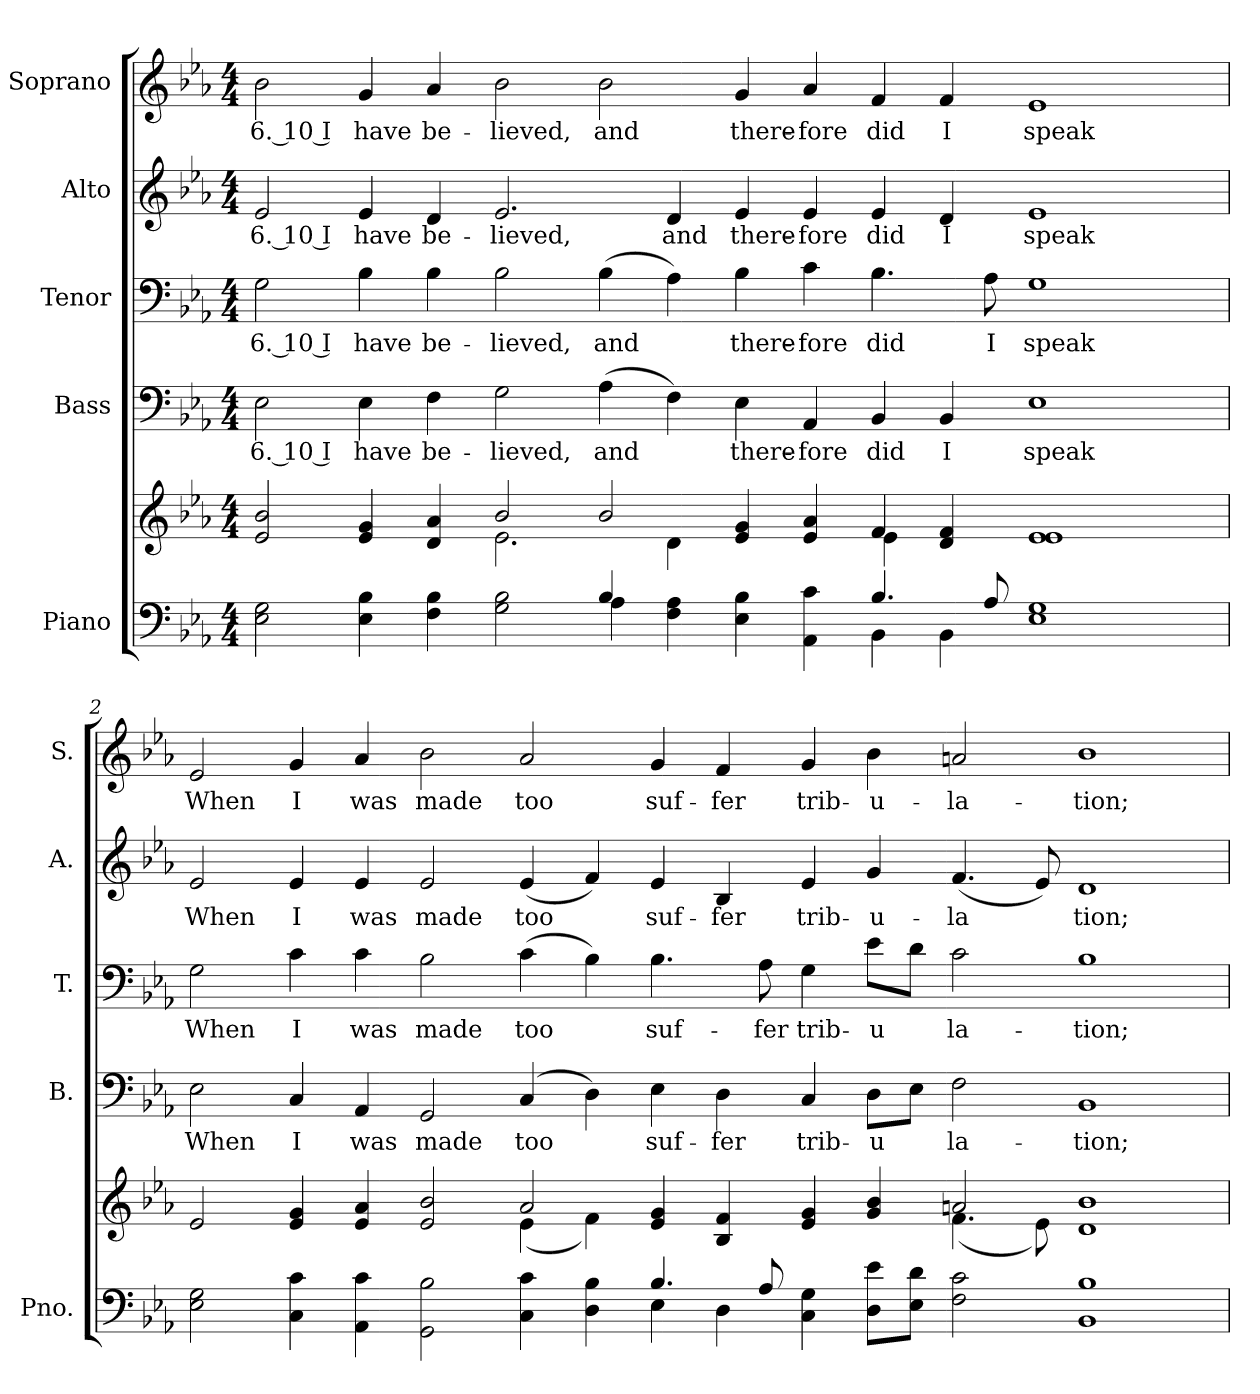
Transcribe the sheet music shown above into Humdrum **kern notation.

**kern	**kern	**kern	**text	**kern	**text	**kern	**text	**kern	**text
*part5	*part5	*part4	*part4	*part3	*part3	*part2	*part2	*part1	*part1
*staff6	*staff5	*staff4	*staff4	*staff3	*staff3	*staff2	*staff2	*staff1	*staff1
*I"Piano	*	*I"Bass	*	*I"Tenor	*	*I"Alto	*	*I"Soprano	*
*I'Pno.	*	*I'B.	*	*I'T.	*	*I'A.	*	*I'S.	*
!!LO:PB:g=z
*clefF4	*clefG2	*clefF4	*	*clefF4	*	*clefG2	*	*clefG2	*
*k[b-e-a-]	*k[b-e-a-]	*k[b-e-a-]	*	*k[b-e-a-]	*	*k[b-e-a-]	*	*k[b-e-a-]	*
*E-:	*E-:	*E-:	*	*E-:	*	*E-:	*	*E-:	*
*M4/4	*M4/4	*M4/4	*	*M4/4	*	*M4/4	*	*M4/4	*
*MM150	*MM150	*MM150	*	*MM150	*	*MM150	*	*MM150	*
=1	=1	=1	=1	=1	=1	=1	=1	=1	=1
*^	*^	*	*	*	*	*	*	*	*
!	!	!	!	!	!LO:LY:b:color=#000000	!	!	!	!	!	!
!	!	!	!	!	!	!	!LO:LY:b:color=#000000	!	!	!	!
!	!	!	!	!	!	!	!	!	!LO:LY:b:color=#000000	!	!
!	!	!	!	!	!	!	!	!	!	!	!LO:LY:b:color=#000000
2E-i\ 2Gi	1.ryy	2e-i/ 2b-i	1ryy	2E-i\	6. 10 I	2Gi\	6. 10 I	2e-i/	6. 10 I	2b-i\	6. 10 I
!	!	!	!	!	!LO:LY:b:color=#000000	!	!	!	!	!	!
!	!	!	!	!	!	!	!LO:LY:b:color=#000000	!	!	!	!
!	!	!	!	!	!	!	!	!	!LO:LY:b:color=#000000	!	!
!	!	!	!	!	!	!	!	!	!	!	!LO:LY:b:color=#000000
4E-i\ 4B-i	.	4e-i/ 4gi	.	4E-i\	have	4B-i\	have	4e-i/	have	4gi/	have
!	!	!	!	!	!LO:LY:b:color=#000000	!	!	!	!	!	!
!	!	!	!	!	!	!	!LO:LY:b:color=#000000	!	!	!	!
!	!	!	!	!	!	!	!	!	!LO:LY:b:color=#000000	!	!
!	!	!	!	!	!	!	!	!	!	!	!LO:LY:b:color=#000000
4Fi\ 4B-i	.	4di/ 4a-i	.	4Fi\	be-	4B-i\	be-	4di/	be-	4a-i/	be-
!	!	!	!	!	!LO:LY:b:color=#000000	!	!	!	!	!	!
!	!	!	!	!	!	!	!LO:LY:b:color=#000000	!	!	!	!
!	!	!	!	!	!	!	!	!	!LO:LY:b:color=#000000	!	!
!	!	!	!	!	!	!	!	!	!	!	!LO:LY:b:color=#000000
2Gi\ 2B-i	.	2b-i/	2.e-i\	2Gi\	-lieved,	2B-i\	-lieved,	2.e-i/	-lieved,	2b-i\	-lieved,
!	!	!	!	!	!LO:LY:b:color=#000000	!	!	!	!	!	!
!	!	!	!	!	!	!	!LO:LY:b:color=#000000	!	!	!	!
!	!	!	!	!	!	!	!	!	!	!	!LO:LY:b:color=#000000
4B-i/	4A-i\	2b-i/	.	(4A-i\	and	(4B-i\	and	.	.	2b-i\	and
!	!	!	!	!	!	!	!	!	!LO:LY:b:color=#000000	!	!
4Fi\ 4A-i	2.ryy	.	4di\	4Fi\)	.	4A-i\)	.	4di/	and	.	.
!	!	!	!	!	!LO:LY:b:color=#000000	!	!	!	!	!	!
!	!	!	!	!	!	!	!LO:LY:b:color=#000000	!	!	!	!
!	!	!	!	!	!	!	!	!	!LO:LY:b:color=#000000	!	!
!	!	!	!	!	!	!	!	!	!	!	!LO:LY:b:color=#000000
4E-i\ 4B-i	.	4e-i/ 4gi	2ryy	4E-i\	there-	4B-i\	there-	4e-i/	there-	4gi/	there-
!	!	!	!	!	!LO:LY:b:color=#000000	!	!	!	!	!	!
!	!	!	!	!	!	!	!LO:LY:b:color=#000000	!	!	!	!
!	!	!	!	!	!	!	!	!	!LO:LY:b:color=#000000	!	!
!	!	!	!	!	!	!	!	!	!	!	!LO:LY:b:color=#000000
4AA-i\ 4ci	.	4e-i/ 4a-i	.	4AA-i/	-fore	4ci\	-fore	4e-i/	-fore	4a-i/	-fore
!	!	!	!	!	!LO:LY:b:color=#000000	!	!	!	!	!	!
!	!	!	!	!	!	!	!LO:LY:b:color=#000000	!	!	!	!
!	!	!	!	!	!	!	!	!	!LO:LY:b:color=#000000	!	!
!	!	!	!	!	!	!	!	!	!	!	!LO:LY:b:color=#000000
4.B-i/	4BB-i\	4fi/	4e-i\	4BB-i/	did	4.B-i\	did	4e-i/	did	4fi/	did
!	!	!	!	!	!LO:LY:b:color=#000000	!	!	!	!	!	!
!	!	!	!	!	!	!	!	!	!LO:LY:b:color=#000000	!	!
!	!	!	!	!	!	!	!	!	!	!	!LO:LY:b:color=#000000
.	4BB-i\	4di/ 4fi	1ryy	4BB-i/	I	.	.	4di/	I	4fi/	I
!	!	!	!	!	!	!	!LO:LY:b:color=#000000	!	!	!	!
8A-i/	.	.	.	.	.	8A-i\	I	.	.	.	.
!	!	!	!	!	!LO:LY:b:color=#000000	!	!	!	!	!	!
!	!	!	!	!	!	!	!LO:LY:b:color=#000000	!	!	!	!
!	!	!	!	!	!	!	!	!	!LO:LY:b:color=#000000	!	!
!	!	!	!	!	!	!	!	!	!	!	!LO:LY:b:color=#000000
1E-i 1Gi	1ryy	1e-i 1e-i	.	1E-i	speak	1Gi	speak	1e-i	speak	1e-i	speak
.	.	.	4ryy	.	.	.	.	.	.	.	.
!!LO:PB:g=z
=2	=2	=2	=2	=2	=2	=2	=2	=2	=2	=2	=2
!	!	!	!	!	!LO:LY:b:color=#000000	!	!	!	!	!	!
!	!	!	!	!	!	!	!LO:LY:b:color=#000000	!	!	!	!
!	!	!	!	!	!	!	!	!	!LO:LY:b:color=#000000	!	!
!	!	!	!	!	!	!	!	!	!	!	!LO:LY:b:color=#000000
2E-i\ 2Gi	0ryy	2e-i/	1.ryy	2E-i\	When	2Gi\	When	2e-i/	When	2e-i/	When
!	!	!	!	!	!LO:LY:b:color=#000000	!	!	!	!	!	!
!	!	!	!	!	!	!	!LO:LY:b:color=#000000	!	!	!	!
!	!	!	!	!	!	!	!	!	!LO:LY:b:color=#000000	!	!
!	!	!	!	!	!	!	!	!	!	!	!LO:LY:b:color=#000000
4Ci\ 4ci	.	4e-i/ 4gi	.	4Ci/	I	4ci\	I	4e-i/	I	4gi/	I
!	!	!	!	!	!LO:LY:b:color=#000000	!	!	!	!	!	!
!	!	!	!	!	!	!	!LO:LY:b:color=#000000	!	!	!	!
!	!	!	!	!	!	!	!	!	!LO:LY:b:color=#000000	!	!
!	!	!	!	!	!	!	!	!	!	!	!LO:LY:b:color=#000000
4AA-i\ 4ci	.	4e-i/ 4a-i	.	4AA-i/	was	4ci\	was	4e-i/	was	4a-i/	was
!	!	!	!	!	!LO:LY:b:color=#000000	!	!	!	!	!	!
!	!	!	!	!	!	!	!LO:LY:b:color=#000000	!	!	!	!
!	!	!	!	!	!	!	!	!	!LO:LY:b:color=#000000	!	!
!	!	!	!	!	!	!	!	!	!	!	!LO:LY:b:color=#000000
2GGi\ 2B-i	.	2e-i/ 2b-i	.	2GGi/	made	2B-i\	made	2e-i/	made	2b-i\	made
!	!	!	!	!	!LO:LY:b:color=#000000	!	!	!	!	!	!
!	!	!	!	!	!	!	!LO:LY:b:color=#000000	!	!	!	!
!	!	!	!	!	!	!	!	!	!LO:LY:b:color=#000000	!	!
!	!	!	!	!	!	!	!	!	!	!	!LO:LY:b:color=#000000
4Ci\ 4ci	.	2a-i/	(4e-i\	(4Ci/	too	(4ci\	too	(4e-i/	too	2a-i/	too
4Di\ 4B-i	.	.	4fi\)	4Di\)	.	4B-i\)	.	4fi/)	.	.	.
!	!	!	!	!	!LO:LY:b:color=#000000	!	!	!	!	!	!
!	!	!	!	!	!	!	!LO:LY:b:color=#000000	!	!	!	!
!	!	!	!	!	!	!	!	!	!LO:LY:b:color=#000000	!	!
!	!	!	!	!	!	!	!	!	!	!	!LO:LY:b:color=#000000
4.B-i/	4E-i\	4e-i/ 4gi	1ryy	4E-i\	suf-	4.B-i\	suf-	4e-i/	suf-	4gi/	suf-
!	!	!	!	!	!LO:LY:b:color=#000000	!	!	!	!	!	!
!	!	!	!	!	!	!	!	!	!LO:LY:b:color=#000000	!	!
!	!	!	!	!	!	!	!	!	!	!	!LO:LY:b:color=#000000
.	4Di\	4B-i/ 4fi	.	4Di\	-fer	.	.	4B-i/	-fer	4fi/	-fer
!	!	!	!	!	!	!	!LO:LY:b:color=#000000	!	!	!	!
8A-i/	.	.	.	.	.	8A-i\	-fer	.	.	.	.
!	!	!	!	!	!LO:LY:b:color=#000000	!	!	!	!	!	!
!	!	!	!	!	!	!	!LO:LY:b:color=#000000	!	!	!	!
!	!	!	!	!	!	!	!	!	!LO:LY:b:color=#000000	!	!
!	!	!	!	!	!	!	!	!	!	!	!LO:LY:b:color=#000000
4Ci\ 4Gi	0ryy	4e-i/ 4gi	.	4Ci/	trib-	4Gi\	trib-	4e-i/	trib-	4gi/	trib-
!	!	!	!	!	!LO:LY:b:color=#000000	!	!	!	!	!	!
!	!	!	!	!	!	!	!LO:LY:b:color=#000000	!	!	!	!
!	!	!	!	!	!	!	!	!	!LO:LY:b:color=#000000	!	!
!	!	!	!	!	!	!	!	!	!	!	!LO:LY:b:color=#000000
8Di\ 8e-iL	.	4gi/ 4b-i	.	8Di\L	-u	8e-i\L	-u	4gi/	-u-	4b-i\	-u-
8E-i\ 8diJ	.	.	.	8E-i\J	.	8di\J	.	.	.	.	.
!	!	!	!	!	!LO:LY:b:color=#000000	!	!	!	!	!	!
!	!	!	!	!	!	!	!LO:LY:b:color=#000000	!	!	!	!
!	!	!	!	!	!	!	!	!	!LO:LY:b:color=#000000	!	!
!	!	!	!	!	!	!	!	!	!	!	!LO:LY:b:color=#000000
2Fi\ 2ci	.	2ani/	(4.fi\	2Fi\	la-	2ci\	la-	(4.fi/	-la	2ani/	-la-
.	.	.	8e-i\)	.	.	.	.	8e-i/)	.	.	.
!	!	!	!	!	!LO:LY:b:color=#000000	!	!	!	!	!	!
!	!	!	!	!	!	!	!LO:LY:b:color=#000000	!	!	!	!
!	!	!	!	!	!	!	!	!	!LO:LY:b:color=#000000	!	!
!	!	!	!	!	!	!	!	!	!	!	!LO:LY:b:color=#000000
1BB-i 1B-i	.	1di 1b-i	1ryy	1BB-i	-tion;	1B-i	-tion;	1di	tion;	1b-i	-tion;
*v	*v	*	*	*	*	*	*	*	*	*	*
*	*v	*v	*	*	*	*	*	*	*	*
=	=	=	=	=	=	=	=	=	=
*-	*-	*-	*-	*-	*-	*-	*-	*-	*-
